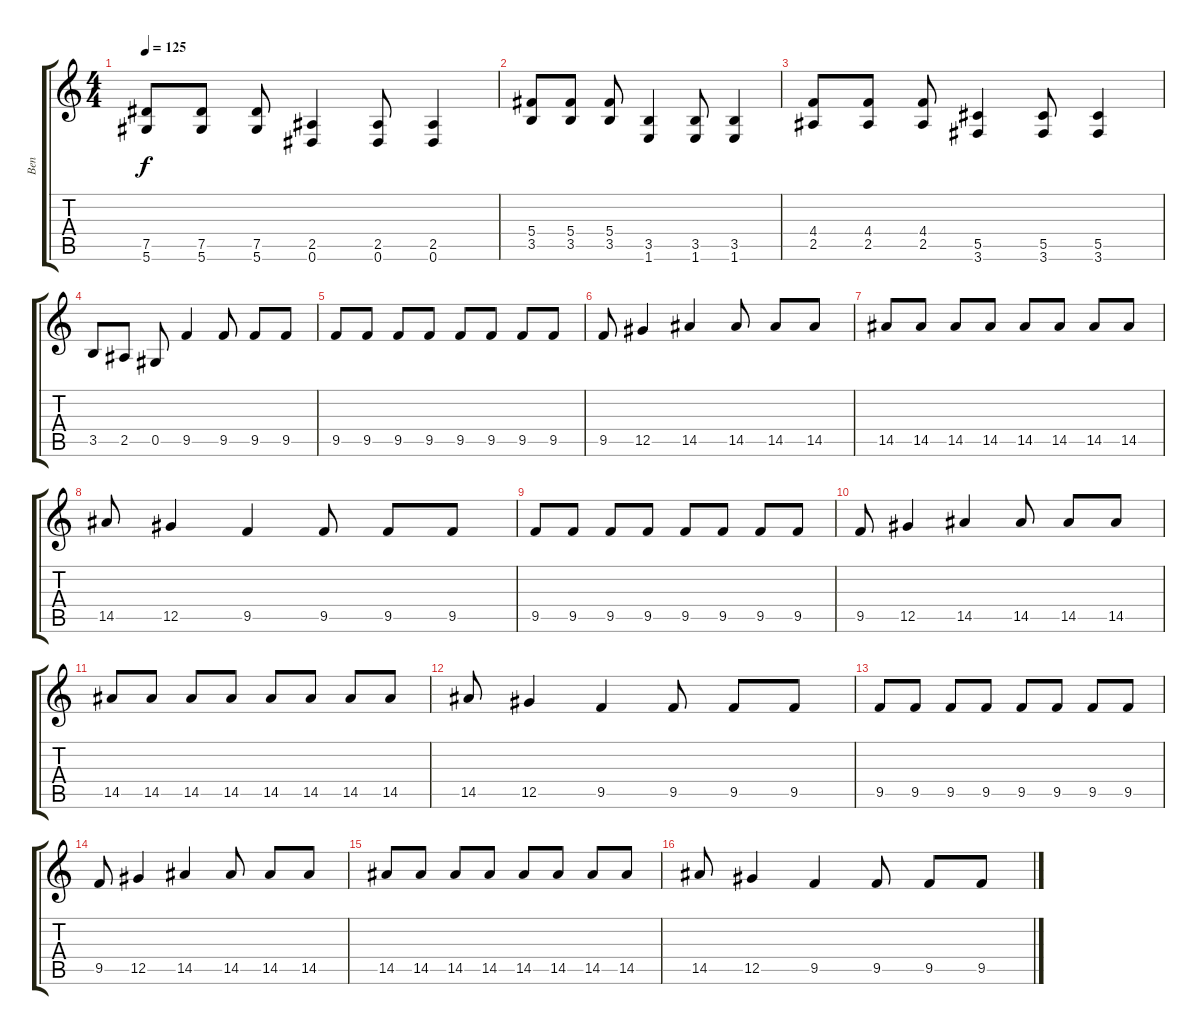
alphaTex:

\track ("Ben" "Ben") {instrument distortionguitar}
\staff {score tabs}
\tuning (Eb4 Bb3 Gb3 Db3 Ab2 Eb2) {hide}
\ts (4 4)
\tempo 125
\clef g2
\ks c
(7.5 5.6).8{dy f} (7.5 5.6).8 (7.5 5.6).8 (2.5 0.6).4 (2.5 0.6).8 (2.5 0.6).4 |
(5.4 3.5).8 (5.4 3.5).8 (5.4 3.5).8 (3.5 1.6).4 (3.5 1.6).8 (3.5 1.6).4 |
(4.4 2.5).8 (4.4 2.5).8 (4.4 2.5).8 (5.5 3.6).4 (5.5 3.6).8 (5.5 3.6).4 |
3.5.8 2.5.8 0.5.8 9.5.4 9.5.8 9.5.8 9.5.8 |
9.5.8 9.5.8 9.5.8 9.5.8 9.5.8 9.5.8 9.5.8 9.5.8 |
9.5.8 12.5.4 14.5.4 14.5.8 14.5.8 14.5.8 |
14.5.8 14.5.8 14.5.8 14.5.8 14.5.8 14.5.8 14.5.8 14.5.8 |
14.5.8 12.5.4 9.5.4 9.5.8 9.5.8 9.5.8 |
9.5.8 9.5.8 9.5.8 9.5.8 9.5.8 9.5.8 9.5.8 9.5.8 |
9.5.8 12.5.4 14.5.4 14.5.8 14.5.8 14.5.8 |
14.5.8 14.5.8 14.5.8 14.5.8 14.5.8 14.5.8 14.5.8 14.5.8 |
14.5.8 12.5.4 9.5.4 9.5.8 9.5.8 9.5.8 |
9.5.8 9.5.8 9.5.8 9.5.8 9.5.8 9.5.8 9.5.8 9.5.8 |
9.5.8 12.5.4 14.5.4 14.5.8 14.5.8 14.5.8 |
14.5.8 14.5.8 14.5.8 14.5.8 14.5.8 14.5.8 14.5.8 14.5.8 |
14.5.8 12.5.4 9.5.4 9.5.8 9.5.8 9.5.8
